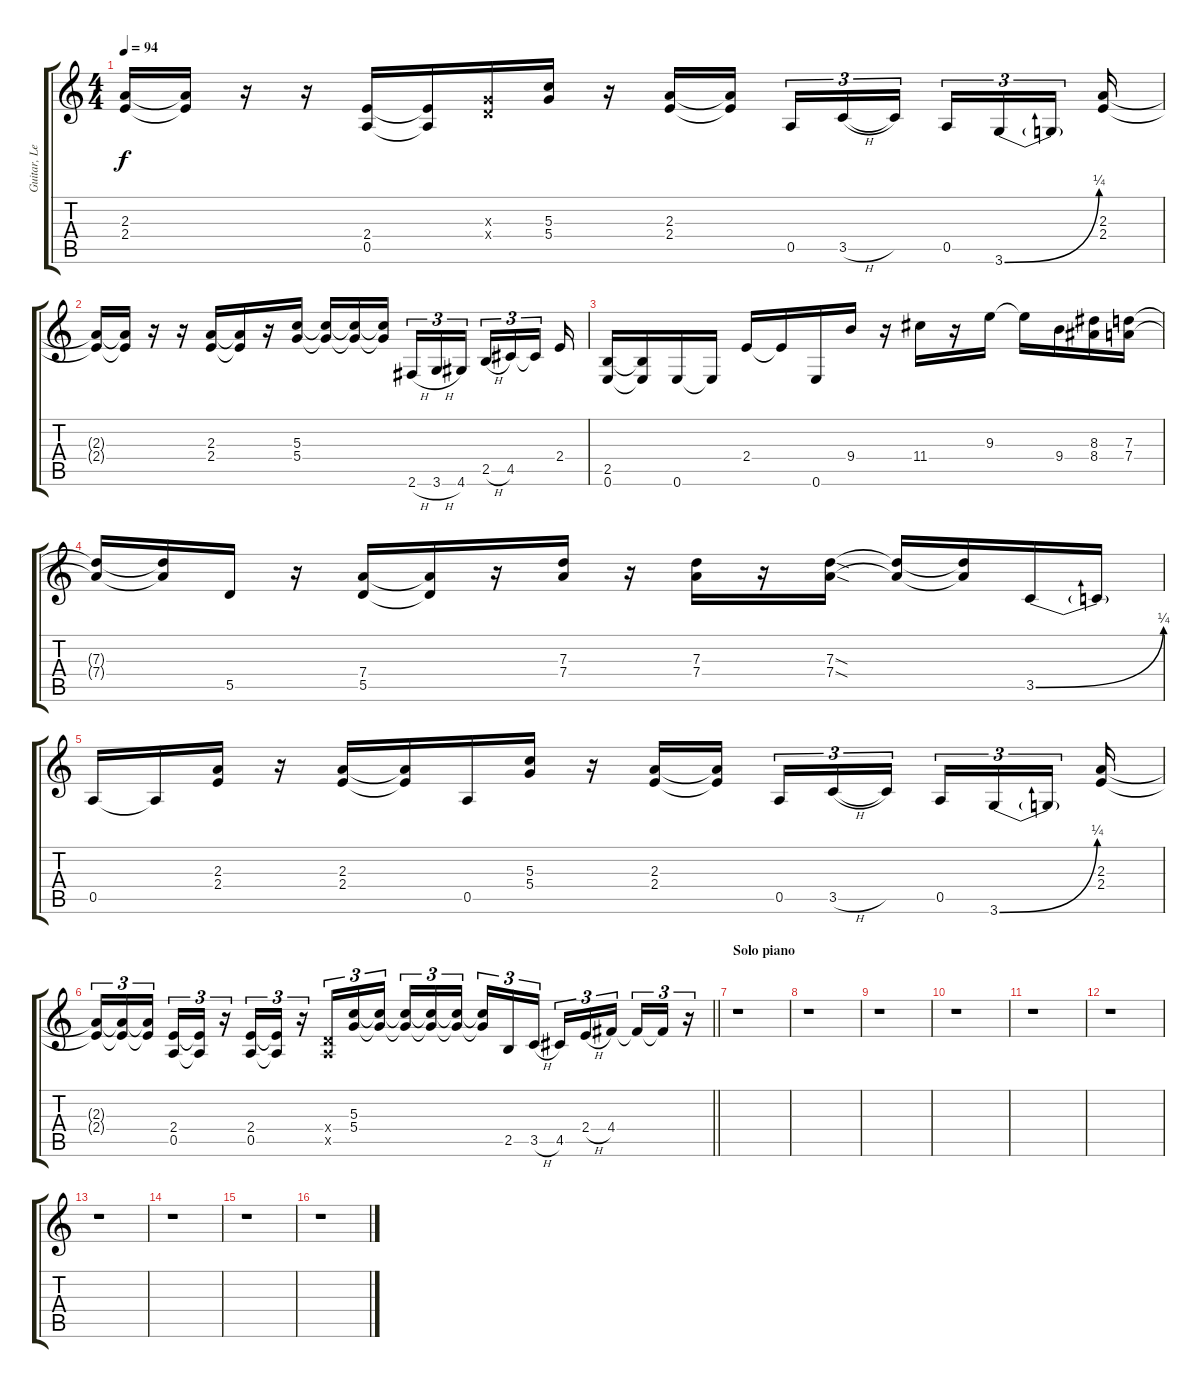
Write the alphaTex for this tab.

\track ("Guitar, Lead" "Guitar, Le") {instrument distortionguitar}
\staff {score tabs}
\tuning (E4 B3 G3 D3 A2 E2) {hide}
\ts (4 4)
\tempo 94
\clef g2
\ks c
(2.3 2.4).16{dy f} (2.3{t} 2.4{t}).16 r.16 r.16 (2.4 0.5).16 (2.4{t} 0.5{t}).16 (0.3{x} 0.4{x}).16 (5.3 5.4).16 r.16 (2.3 2.4).16 (2.3{t} 2.4{t}).16{beam splitsecondary} 0.5.16{tu (3 2)} 3.5{h}.16{tu (3 2)} 3.5{t}.16{tu (3 2) beam splitsecondary} 0.5.16{tu (3 2)} 3.6{be (bend 0 0 60 1)}.16{tu (3 2)} 3.6{t}.16{tu (3 2) beam splitsecondary} (2.3 2.4).16 |
(2.3{t} 2.4{t}).16 (2.3{t} 2.4{t}).16 r.16 r.16 (2.3 2.4).16 (2.3{t} 2.4{t}).16 r.16 (5.3 5.4).16 (5.3{t} 5.4{t}).16 (5.3{t} 5.4{t}).16 (5.3{t} 5.4{t}).16{beam splitsecondary} 2.6{h}.16{tu (3 2)} 3.6{h}.16{tu (3 2)} 4.6.16{tu (3 2) beam splitsecondary} 2.5{h}.16{tu (3 2)} 4.5.16{tu (3 2)} 4.5{t}.16{tu (3 2) beam splitsecondary} 2.4.16 |
(2.5 0.6).16 (2.5{t} 0.6{t}).16 0.6.16 0.6{t}.16 2.4.16 2.4{t}.16 0.6.16 9.4.16 r.16 11.4.16 r.16 9.3.16 9.3{t}.16 9.4.16 (8.3 8.4).16 (7.3 7.4).16 |
(7.3{t} 7.4{t}).16 (7.3{t} 7.4{t}).16 5.5.16 r.16 (7.4 5.5).16 (7.4{t} 5.5{t}).16 r.16 (7.3 7.4).16 r.16 (7.3 7.4).16 r.16 (7.3{sod} 7.4{sod}).16 (7.3{t} 7.4{t}).16 (7.3{t} 7.4{t}).16 3.5{be (bend 0 0 60 1)}.16 3.5{t}.16 |
0.5.16 0.5{t}.16 (2.3 2.4).16 r.16 (2.3 2.4).16 (2.3{t} 2.4{t}).16 0.5.16 (5.3 5.4).16 r.16 (2.3 2.4).16 (2.3{t} 2.4{t}).16{beam splitsecondary} 0.5.16{tu (3 2)} 3.5{h}.16{tu (3 2)} 3.5{t}.16{tu (3 2) beam splitsecondary} 0.5.16{tu (3 2)} 3.6{be (bend 0 0 60 1)}.16{tu (3 2)} 3.6{t}.16{tu (3 2) beam splitsecondary} (2.3 2.4).16 |
\barLineRight lightlight
(2.3{t} 2.4{t}).16{tu (3 2)} (2.3{t} 2.4{t}).16{tu (3 2)} (2.3{t} 2.4{t}).16{tu (3 2) beam splitsecondary} (2.4 0.5).16{tu (3 2)} (2.4{t} 0.5{t}).16{tu (3 2)} r.16{tu (3 2)} (2.4 0.5).16{tu (3 2)} (2.4{t} 0.5{t}).16{tu (3 2)} r.16{tu (3 2)} (0.4{x} 0.5{x}).16{tu (3 2)} (5.3 5.4).16{tu (3 2)} (5.3{t} 5.4{t}).16{tu (3 2)} (5.3{t} 5.4{t}).16{tu (3 2)} (5.3{t} 5.4{t}).16{tu (3 2)} (5.3{t} 5.4{t}).16{tu (3 2) beam splitsecondary} (5.3{t} 5.4{t}).16{tu (3 2)} 2.5.16{tu (3 2)} 3.5{h}.16{tu (3 2)} 4.5.16{tu (3 2)} 2.4{h}.16{tu (3 2)} 4.4.16{tu (3 2) beam splitsecondary} 4.4{t}.16{tu (3 2)} 4.4{t}.16{tu (3 2)} r.16{tu (3 2)} |
\section ("" "Solo piano")
r.1 |
r.1 |
r.1 |
r.1 |
r.1 |
r.1 |
r.1 |
r.1 |
r.1 |
r.1
